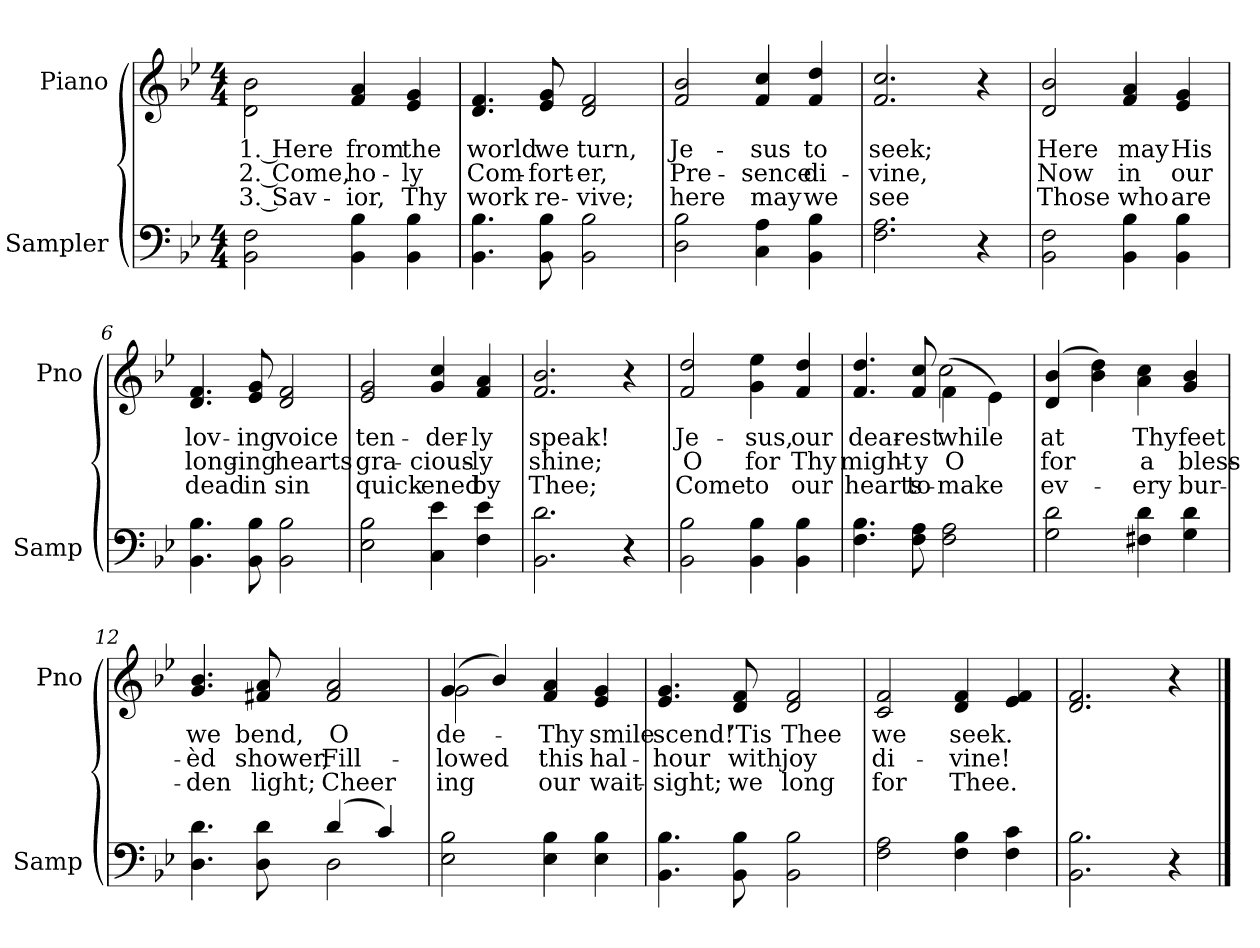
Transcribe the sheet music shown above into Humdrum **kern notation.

**kern	**kern	**text	**text	**text
*part2	*part1	*part1	*part1	*part1
*staff2	*staff1	*staff1	*staff1	*staff1
*I"Sampler	*I"Piano	*	*	*
*I'Samp	*I'Pno	*	*	*
*clefF4	*clefG2	*	*	*
*k[b-e-]	*k[b-e-]	*	*	*
*B-:	*B-:	*	*	*
*M4/4	*M4/4	*	*	*
=1	=1	=1	=1	=1
2BB- 2F	2d\ 2b-\	1. Here	2. Come,	3. Sav-
4BB- 4B-	4f 4a	from	ho-	-ior,
4BB- 4B-	4e- 4g	the	-ly	Thy
=2	=2	=2	=2	=2
4.BB- 4.B-	4.d 4.f	world	Com-	work
8BB- 8B-	8e- 8g	we	-fort-	re-
2BB- 2B-	2d 2f	turn,	-er,	-vive;
=3	=3	=3	=3	=3
2D 2B-	2f 2b-	Je-	Pre-	here
4C 4A	4f 4cc	-sus	-sence	may
4BB- 4B-	4f 4dd	to	di-	we
=4	=4	=4	=4	=4
2.F 2.A	2.f 2.cc	seek;	-vine,	see
4r	4r	.	.	.
=5	=5	=5	=5	=5
2BB- 2F	2d 2b-	Here	Now	Those
4BB- 4B-	4f 4a	may	in	who
4BB- 4B-	4e- 4g	His	our	are
=6	=6	=6	=6	=6
4.BB- 4.B-	4.d 4.f	lov-	long-	dead
8BB- 8B-	8e- 8g	-ing	-ing	in
2BB- 2B-	2d 2f	voice	hearts	sin
=7	=7	=7	=7	=7
2E- 2B-	2e- 2g	ten-	gra-	quick-
4C 4e-	4g 4cc	-der-	-cious-	-ened
4F 4e-	4f 4a	-ly	-ly	by
=8	=8	=8	=8	=8
2.BB- 2.d	2.f 2.b-	speak!	shine;	Thee;
4r	4r	.	.	.
=9	=9	=9	=9	=9
2BB- 2B-	2f 2dd	Je-	O	Come
4BB- 4B-	4g 4ee-	-sus,	for	to
4BB- 4B-	4f 4dd	our	Thy	our
=10	=10	=10	=10	=10
*	*^	*	*	*
4.F 4.B-	4.f 4.dd	2ryy	dear-	might-	hearts
8F 8A	8f 8cc	.	-est	-y	to-
2F 2A	(4f\	2cc	while	O	make
.	4e-\)	.	.	.	.
*	*v	*v	*	*	*
=11	=11	=11	=11	=11
2G 2d	(4d 4b-	at	for	ev-
.	4b- 4dd)	.	.	.
4F#X 4d	4a 4cc	Thy	a	-ery
4G 4d	4g 4b-	feet	bless-	bur-
=12	=12	=12	=12	=12
*^	*	*	*	*
4.D 4.d	2ryy	4.g 4.b-	we	-èd	-den
8D 8d	.	8f#X 8a	bend,	shower,	light;
(4d/	2D	2f# 2a	O	Fill-	Cheer
4c/)	.	.	.	.	.
*v	*v	*	*	*	*
=13	=13	=13	=13	=13
*	*^	*	*	*
2E- 2B-	(4g/	2g	de-	-lowed	-ing
.	4b-/)	.	.	.	.
4E- 4B-	4f 4a	2ryy	Thy	this	our
4E- 4B-	4e- 4g	.	smile	hal-	wait-
*	*v	*v	*	*	*
=14	=14	=14	=14	=14
4.BB- 4.B-	4.e- 4.g	-scend!	hour	sight;
8BB- 8B-	8d 8f	’Tis	with	we
2BB- 2B-	2d 2f	Thee	joy	long
=15	=15	=15	=15	=15
2F 2A	2c 2f	we	di-	for
4F 4B-	4d 4f	seek.	-vine!	Thee.
4F 4c	4e- 4f	.	.	.
=16	=16	=16	=16	=16
2.BB- 2.B-	2.d 2.f	.	.	.
4r	4r	.	.	.
==	==	==	==	==
*-	*-	*-	*-	*-
